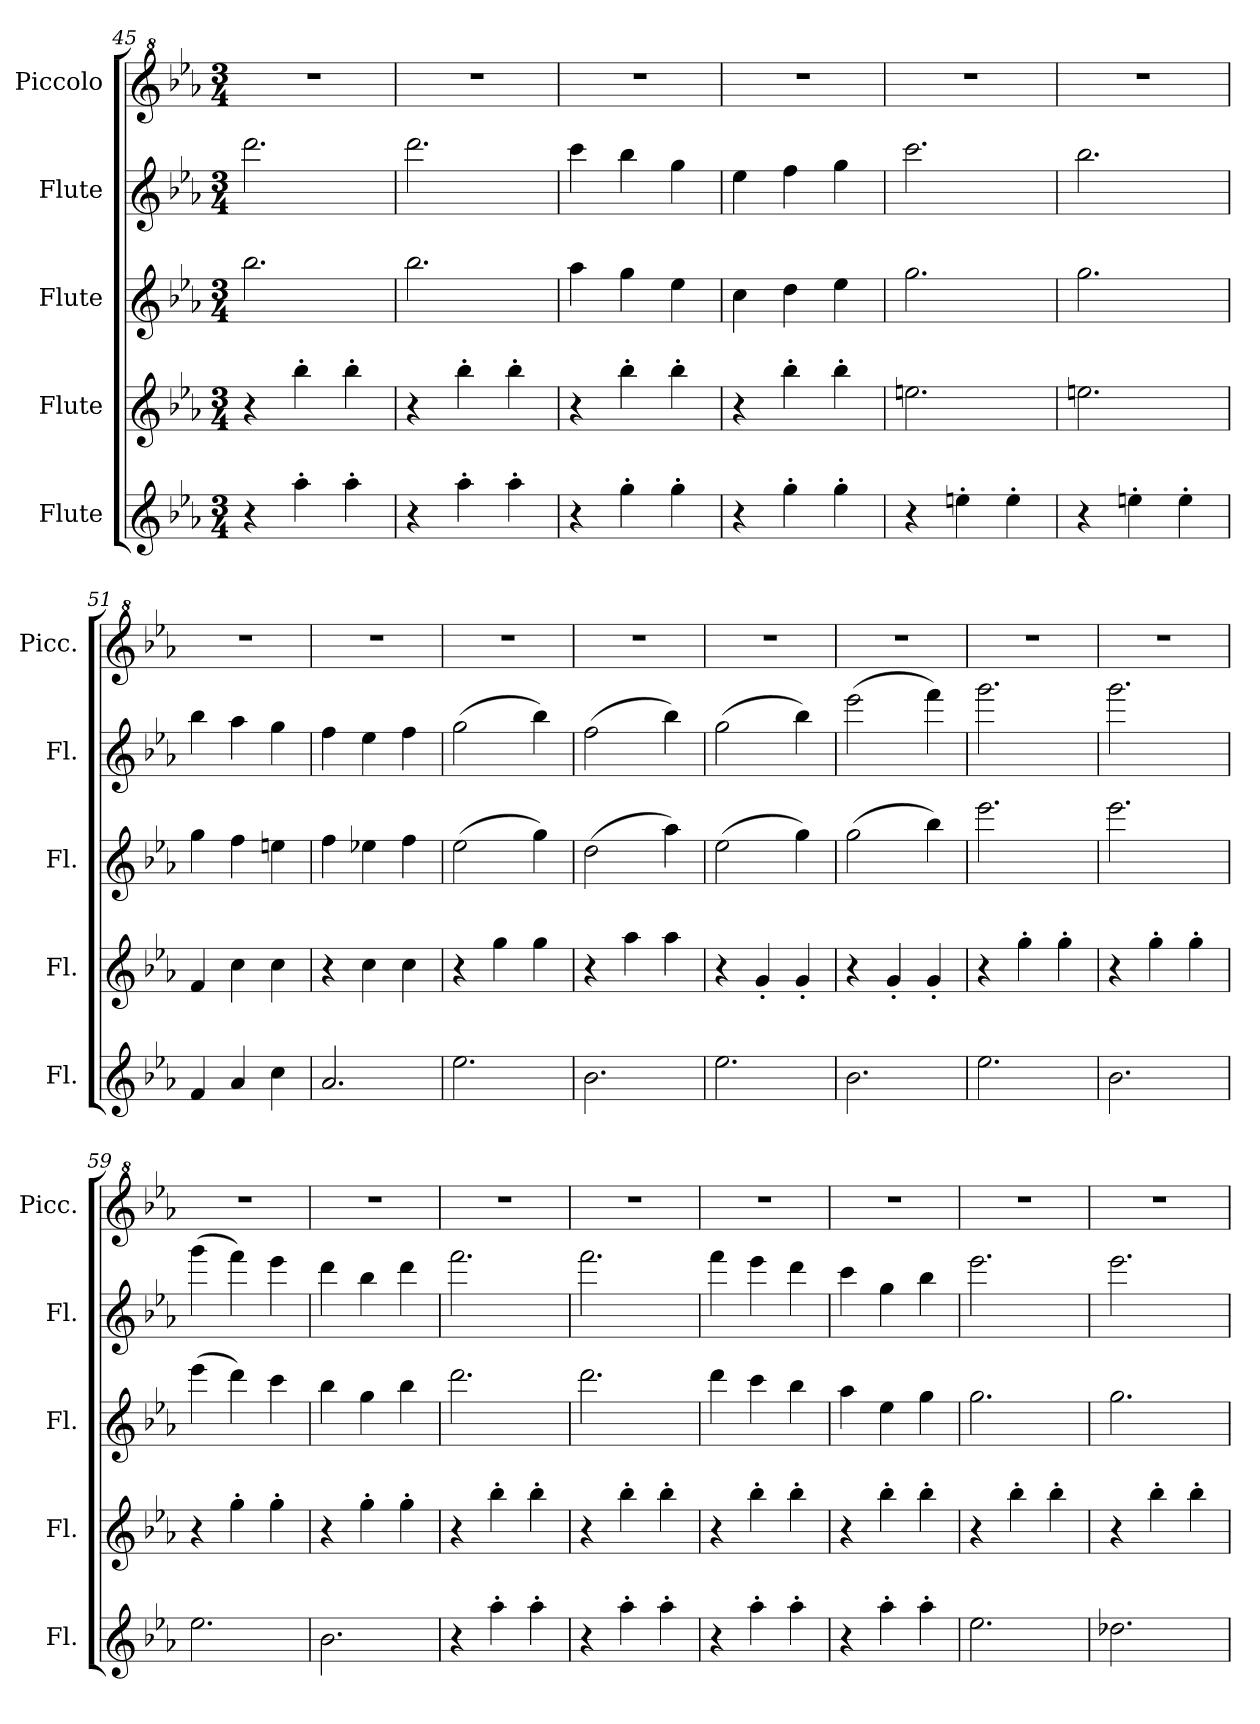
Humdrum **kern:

**kern	**kern	**kern	**kern	**kern
*part5	*part4	*part3	*part2	*part1
*staff5	*staff4	*staff3	*staff2	*staff1
*I"Flute	*I"Flute	*I"Flute	*I"Flute	*I"Piccolo
*I'Fl.	*I'Fl.	*I'Fl.	*I'Fl.	*I'Picc.
*clefG2	*clefG2	*clefG2	*clefG2	*clefG^2
*	*	*	*	*ITrd-7c-12
*k[b-e-a-]	*k[b-e-a-]	*k[b-e-a-]	*k[b-e-a-]	*k[b-e-a-]
*E-:	*E-:	*E-:	*E-:	*E-:
*M3/4	*M3/4	*M3/4	*M3/4	*M3/4
=45	=45	=45	=45	=45
4r	4r	2.bb-\	2.ddd\	2.r
4aa-'\	4bb-'\	.	.	.
4aa-'\	4bb-'\	.	.	.
=46	=46	=46	=46	=46
4r	4r	2.bb-\	2.ddd\	2.r
4aa-'\	4bb-'\	.	.	.
4aa-'\	4bb-'\	.	.	.
=47	=47	=47	=47	=47
4r	4r	4aa-\	4ccc\	2.r
4gg'\	4bb-'\	4gg\	4bb-\	.
4gg'\	4bb-'\	4ee-\	4gg\	.
=48	=48	=48	=48	=48
4r	4r	4cc\	4ee-\	2.r
4gg'\	4bb-'\	4dd\	4ff\	.
4gg'\	4bb-'\	4ee-\	4gg\	.
=49	=49	=49	=49	=49
4r	2.een\	2.gg\	2.ccc\	2.r
4een'\	.	.	.	.
4ee'\	.	.	.	.
=50	=50	=50	=50	=50
4r	2.een\	2.gg\	2.bb-\	2.r
4een'\	.	.	.	.
4ee'\	.	.	.	.
!!LO:LB:g=z
=51	=51	=51	=51	=51
4f/	4f/	4gg\	4bb-\	2.r
4a-/	4cc\	4ff\	4aa-\	.
4cc\	4cc\	4een\	4gg\	.
=52	=52	=52	=52	=52
2.a-/	4r	4ff\	4ff\	2.r
.	4cc\	4ee-X\	4ee-\	.
.	4cc\	4ff\	4ff\	.
=53	=53	=53	=53	=53
2.ee-\	4r	(2ee-\	(2gg\	2.r
.	4gg\	.	.	.
.	4gg\	4gg\)	4bb-\)	.
=54	=54	=54	=54	=54
2.b-\	4r	(2dd\	(2ff\	2.r
.	4aa-\	.	.	.
.	4aa-\	4aa-\)	4bb-\)	.
=55	=55	=55	=55	=55
2.ee-\	4r	(2ee-\	(2gg\	2.r
.	4g'/	.	.	.
.	4g'/	4gg\)	4bb-\)	.
=56	=56	=56	=56	=56
2.b-\	4r	(2gg\	(2eee-\	2.r
.	4g'/	.	.	.
.	4g'/	4bb-\)	4fff\)	.
=57	=57	=57	=57	=57
2.ee-\	4r	2.eee-\	2.ggg\	2.r
.	4gg'\	.	.	.
.	4gg'\	.	.	.
=58	=58	=58	=58	=58
2.b-\	4r	2.eee-\	2.ggg\	2.r
.	4gg'\	.	.	.
.	4gg'\	.	.	.
=59	=59	=59	=59	=59
2.ee-\	4r	(4eee-\	(4ggg\	2.r
.	4gg'\	4ddd\)	4fff\)	.
.	4gg'\	4ccc\	4eee-\	.
=60	=60	=60	=60	=60
2.b-\	4r	4bb-\	4ddd\	2.r
.	4gg'\	4gg\	4bb-\	.
.	4gg'\	4bb-\	4ddd\	.
!!LO:PB:g=z
=61	=61	=61	=61	=61
4r	4r	2.ddd\	2.fff\	2.r
4aa-'\	4bb-'\	.	.	.
4aa-'\	4bb-'\	.	.	.
=62	=62	=62	=62	=62
4r	4r	2.ddd\	2.fff\	2.r
4aa-'\	4bb-'\	.	.	.
4aa-'\	4bb-'\	.	.	.
=63	=63	=63	=63	=63
4r	4r	4ddd\	4fff\	2.r
4aa-'\	4bb-'\	4ccc\	4eee-\	.
4aa-'\	4bb-'\	4bb-\	4ddd\	.
=64	=64	=64	=64	=64
4r	4r	4aa-\	4ccc\	2.r
4aa-'\	4bb-'\	4ee-\	4gg\	.
4aa-'\	4bb-'\	4gg\	4bb-\	.
=65	=65	=65	=65	=65
2.ee-\	4r	2.gg\	2.eee-\	2.r
.	4bb-'\	.	.	.
.	4bb-'\	.	.	.
=66	=66	=66	=66	=66
2.dd-X\	4r	2.gg\	2.eee-\	2.r
.	4bb-'\	.	.	.
.	4bb-'\	.	.	.
=	=	=	=	=
*-	*-	*-	*-	*-
